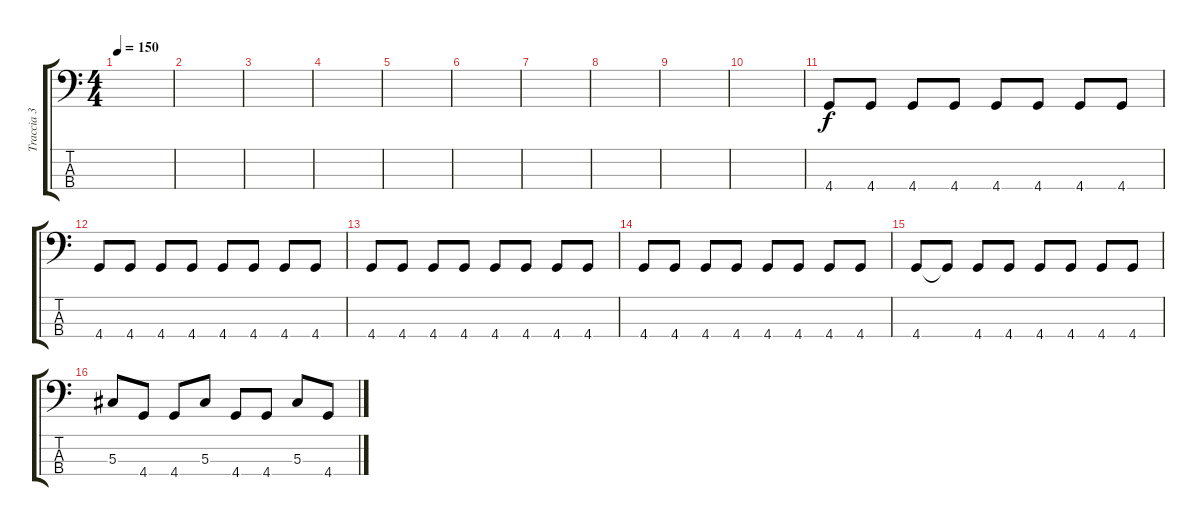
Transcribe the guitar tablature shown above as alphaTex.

\track ("Traccia 3" "Traccia 3") {instrument electricbasspick}
\staff {score tabs}
\tuning (Gb2 Db2 Ab1 Eb1) {hide}
\ts (4 4)
\tempo 150
\clef f4
\ks c
|
|
|
|
|
|
|
|
|
|
4.4.8 4.4.8 4.4.8 4.4.8 4.4.8 4.4.8 4.4.8 4.4.8 |
4.4.8 4.4.8 4.4.8 4.4.8 4.4.8 4.4.8 4.4.8 4.4.8 |
4.4.8 4.4.8 4.4.8 4.4.8 4.4.8 4.4.8 4.4.8 4.4.8 |
4.4.8 4.4.8 4.4.8 4.4.8 4.4.8 4.4.8 4.4.8 4.4.8 |
4.4.8 4.4{t}.8 4.4.8 4.4.8 4.4.8 4.4.8 4.4.8 4.4.8 |
5.3.8 4.4.8 4.4.8 5.3.8 4.4.8 4.4.8 5.3.8 4.4.8
